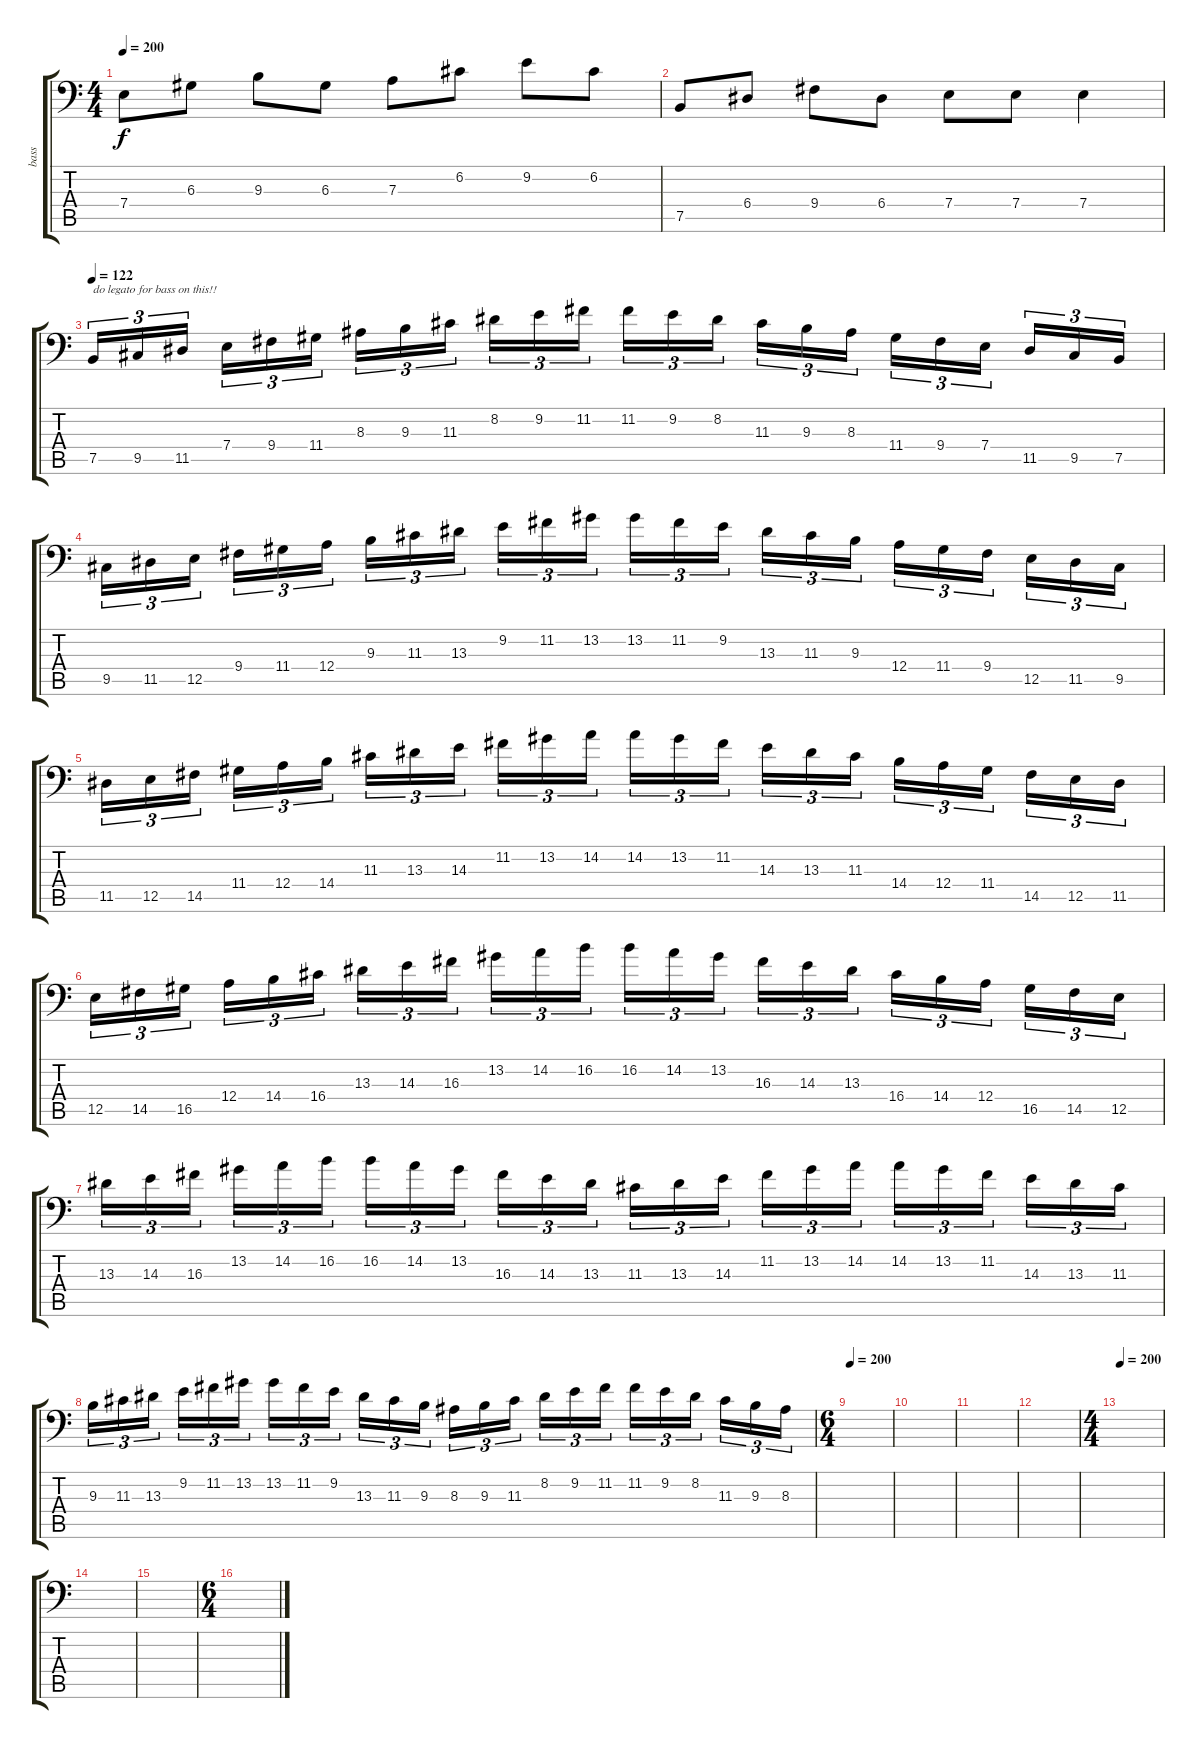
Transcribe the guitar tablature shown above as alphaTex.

\track ("bass" "bass") {instrument electricbasspick}
\staff {score tabs}
\tuning (C3 G2 D2 A1 E1 B0) {hide}
\ts (4 4)
\tempo 200
\clef f4
\ks c
7.4.8{dy f} 6.3.8 9.3.8 6.3.8 7.3.8 6.2.8 9.2.8 6.2.8 |
7.5.8 6.4.8 9.4.8 6.4.8 7.4.8 7.4.8 7.4.4 |
\tempo 122
7.5.16{tu (3 2) txt "do legato for bass on this!!"} 9.5.16{tu (3 2)} 11.5.16{tu (3 2)} 7.4.16{tu (3 2)} 9.4.16{tu (3 2)} 11.4.16{tu (3 2)} 8.3.16{tu (3 2)} 9.3.16{tu (3 2)} 11.3.16{tu (3 2)} 8.2.16{tu (3 2)} 9.2.16{tu (3 2)} 11.2.16{tu (3 2)} 11.2.16{tu (3 2)} 9.2.16{tu (3 2)} 8.2.16{tu (3 2)} 11.3.16{tu (3 2)} 9.3.16{tu (3 2)} 8.3.16{tu (3 2)} 11.4.16{tu (3 2)} 9.4.16{tu (3 2)} 7.4.16{tu (3 2)} 11.5.16{tu (3 2)} 9.5.16{tu (3 2)} 7.5.16{tu (3 2)} |
9.5.16{tu (3 2)} 11.5.16{tu (3 2)} 12.5.16{tu (3 2)} 9.4.16{tu (3 2)} 11.4.16{tu (3 2)} 12.4.16{tu (3 2)} 9.3.16{tu (3 2)} 11.3.16{tu (3 2)} 13.3.16{tu (3 2)} 9.2.16{tu (3 2)} 11.2.16{tu (3 2)} 13.2.16{tu (3 2)} 13.2.16{tu (3 2)} 11.2.16{tu (3 2)} 9.2.16{tu (3 2)} 13.3.16{tu (3 2)} 11.3.16{tu (3 2)} 9.3.16{tu (3 2)} 12.4.16{tu (3 2)} 11.4.16{tu (3 2)} 9.4.16{tu (3 2)} 12.5.16{tu (3 2)} 11.5.16{tu (3 2)} 9.5.16{tu (3 2)} |
11.5.16{tu (3 2)} 12.5.16{tu (3 2)} 14.5.16{tu (3 2)} 11.4.16{tu (3 2)} 12.4.16{tu (3 2)} 14.4.16{tu (3 2)} 11.3.16{tu (3 2)} 13.3.16{tu (3 2)} 14.3.16{tu (3 2)} 11.2.16{tu (3 2)} 13.2.16{tu (3 2)} 14.2.16{tu (3 2)} 14.2.16{tu (3 2)} 13.2.16{tu (3 2)} 11.2.16{tu (3 2)} 14.3.16{tu (3 2)} 13.3.16{tu (3 2)} 11.3.16{tu (3 2)} 14.4.16{tu (3 2)} 12.4.16{tu (3 2)} 11.4.16{tu (3 2)} 14.5.16{tu (3 2)} 12.5.16{tu (3 2)} 11.5.16{tu (3 2)} |
12.5.16{tu (3 2)} 14.5.16{tu (3 2)} 16.5.16{tu (3 2)} 12.4.16{tu (3 2)} 14.4.16{tu (3 2)} 16.4.16{tu (3 2)} 13.3.16{tu (3 2)} 14.3.16{tu (3 2)} 16.3.16{tu (3 2)} 13.2.16{tu (3 2)} 14.2.16{tu (3 2)} 16.2.16{tu (3 2)} 16.2.16{tu (3 2)} 14.2.16{tu (3 2)} 13.2.16{tu (3 2)} 16.3.16{tu (3 2)} 14.3.16{tu (3 2)} 13.3.16{tu (3 2)} 16.4.16{tu (3 2)} 14.4.16{tu (3 2)} 12.4.16{tu (3 2)} 16.5.16{tu (3 2)} 14.5.16{tu (3 2)} 12.5.16{tu (3 2)} |
13.3.16{tu (3 2)} 14.3.16{tu (3 2)} 16.3.16{tu (3 2)} 13.2.16{tu (3 2)} 14.2.16{tu (3 2)} 16.2.16{tu (3 2)} 16.2.16{tu (3 2)} 14.2.16{tu (3 2)} 13.2.16{tu (3 2)} 16.3.16{tu (3 2)} 14.3.16{tu (3 2)} 13.3.16{tu (3 2)} 11.3.16{tu (3 2)} 13.3.16{tu (3 2)} 14.3.16{tu (3 2)} 11.2.16{tu (3 2)} 13.2.16{tu (3 2)} 14.2.16{tu (3 2)} 14.2.16{tu (3 2)} 13.2.16{tu (3 2)} 11.2.16{tu (3 2)} 14.3.16{tu (3 2)} 13.3.16{tu (3 2)} 11.3.16{tu (3 2)} |
9.3.16{tu (3 2)} 11.3.16{tu (3 2)} 13.3.16{tu (3 2)} 9.2.16{tu (3 2)} 11.2.16{tu (3 2)} 13.2.16{tu (3 2)} 13.2.16{tu (3 2)} 11.2.16{tu (3 2)} 9.2.16{tu (3 2)} 13.3.16{tu (3 2)} 11.3.16{tu (3 2)} 9.3.16{tu (3 2)} 8.3.16{tu (3 2)} 9.3.16{tu (3 2)} 11.3.16{tu (3 2)} 8.2.16{tu (3 2)} 9.2.16{tu (3 2)} 11.2.16{tu (3 2)} 11.2.16{tu (3 2)} 9.2.16{tu (3 2)} 8.2.16{tu (3 2)} 11.3.16{tu (3 2)} 9.3.16{tu (3 2)} 8.3.16{tu (3 2)} |
\ts (6 4)
\tempo 200
|
|
|
|
\ts (4 4)
\tempo 200
|
|
|
\ts (6 4)
